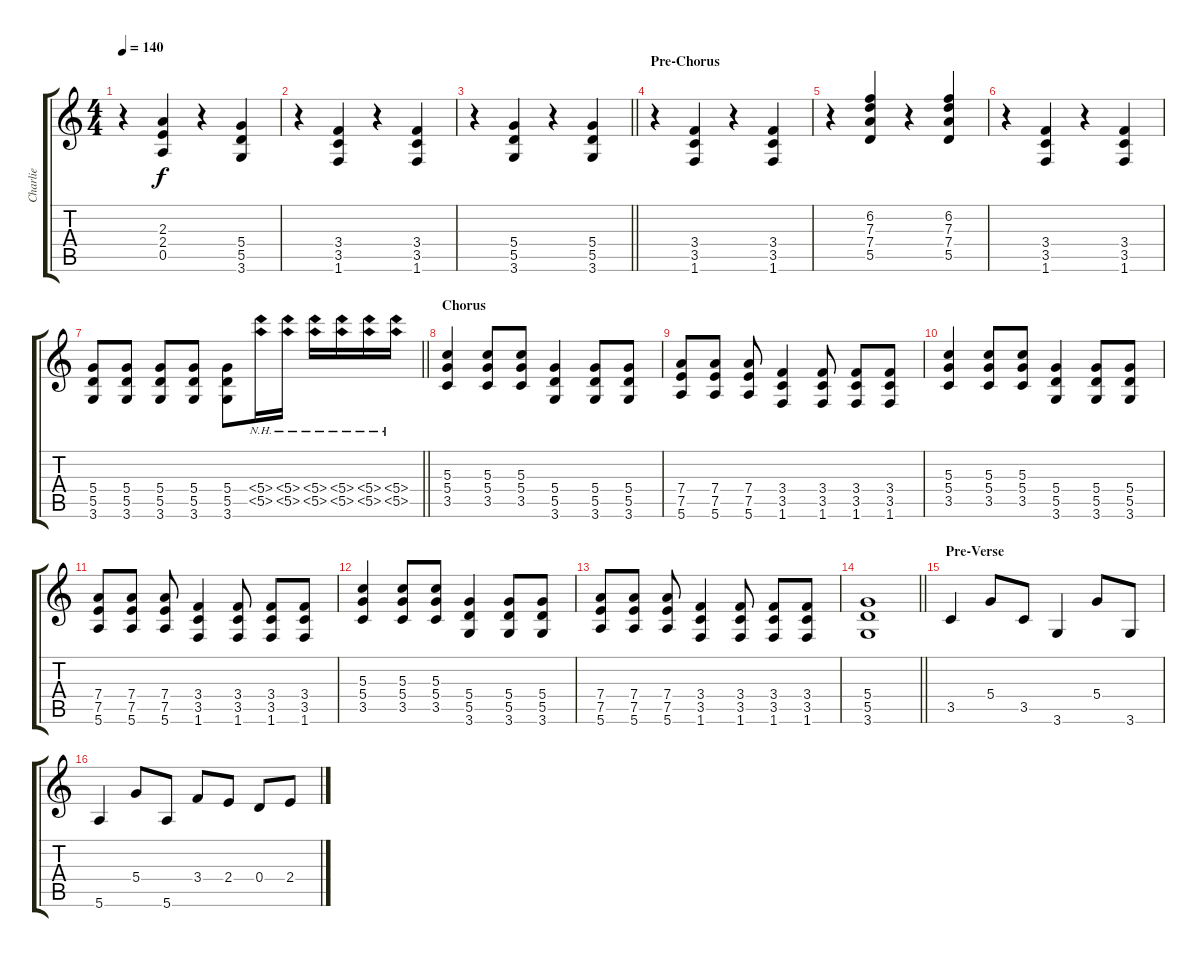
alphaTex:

\track ("Charlie" "Charlie") {instrument electricguitarclean}
\staff {score tabs}
\tuning (E4 B3 G3 D3 A2 E2) {hide}
\ts (4 4)
\tempo 140
\clef g2
\ks c
r.4{dy f} (2.3 2.4 0.5).4 r.4 (5.4 5.5 3.6).4 |
r.4 (3.4 3.5 1.6).4 r.4 (3.4 3.5 1.6).4 |
\barLineRight lightlight
r.4 (5.4 5.5 3.6).4 r.4 (5.4 5.5 3.6).4 |
\section ("" "Pre-Chorus")
r.4 (3.4 3.5 1.6).4 r.4 (3.4 3.5 1.6).4 |
r.4 (6.2 7.3 7.4 5.5).4 r.4 (6.2 7.3 7.4 5.5).4 |
r.4 (3.4 3.5 1.6).4 r.4 (3.4 3.5 1.6).4 |
\barLineRight lightlight
(5.4 5.5 3.6).8{instrument overdrivenguitar} (5.4 5.5 3.6).8 (5.4 5.5 3.6).8 (5.4 5.5 3.6).8 (5.4 5.5 3.6).8 (5.4{nh} 5.5{nh}).16 (5.4{nh} 5.5{nh}).16 (5.4{nh} 5.5{nh}).16 (5.4{nh} 5.5{nh}).16 (5.4{nh} 5.5{nh}).16 (5.4{nh} 5.5{nh}).16 |
\section ("" "Chorus")
(5.3 5.4 3.5).4 (5.3 5.4 3.5).8 (5.3 5.4 3.5).8 (5.4 5.5 3.6).4 (5.4 5.5 3.6).8 (5.4 5.5 3.6).8 |
(7.4 7.5 5.6).8 (7.4 7.5 5.6).8 (7.4 7.5 5.6).8 (3.4 3.5 1.6).4 (3.4 3.5 1.6).8 (3.4 3.5 1.6).8 (3.4 3.5 1.6).8 |
(5.3 5.4 3.5).4 (5.3 5.4 3.5).8 (5.3 5.4 3.5).8 (5.4 5.5 3.6).4 (5.4 5.5 3.6).8 (5.4 5.5 3.6).8 |
(7.4 7.5 5.6).8 (7.4 7.5 5.6).8 (7.4 7.5 5.6).8 (3.4 3.5 1.6).4 (3.4 3.5 1.6).8 (3.4 3.5 1.6).8 (3.4 3.5 1.6).8 |
(5.3 5.4 3.5).4 (5.3 5.4 3.5).8 (5.3 5.4 3.5).8 (5.4 5.5 3.6).4 (5.4 5.5 3.6).8 (5.4 5.5 3.6).8 |
(7.4 7.5 5.6).8 (7.4 7.5 5.6).8 (7.4 7.5 5.6).8 (3.4 3.5 1.6).4 (3.4 3.5 1.6).8 (3.4 3.5 1.6).8 (3.4 3.5 1.6).8 |
\barLineRight lightlight
(5.4 5.5 3.6).1 |
\section ("" "Pre-Verse")
3.5.4{instrument electricguitarclean} 5.4.8 3.5.8 3.6.4 5.4.8 3.6.8 |
5.6.4 5.4.8 5.6.8 3.4.8 2.4.8 0.4.8 2.4.8
